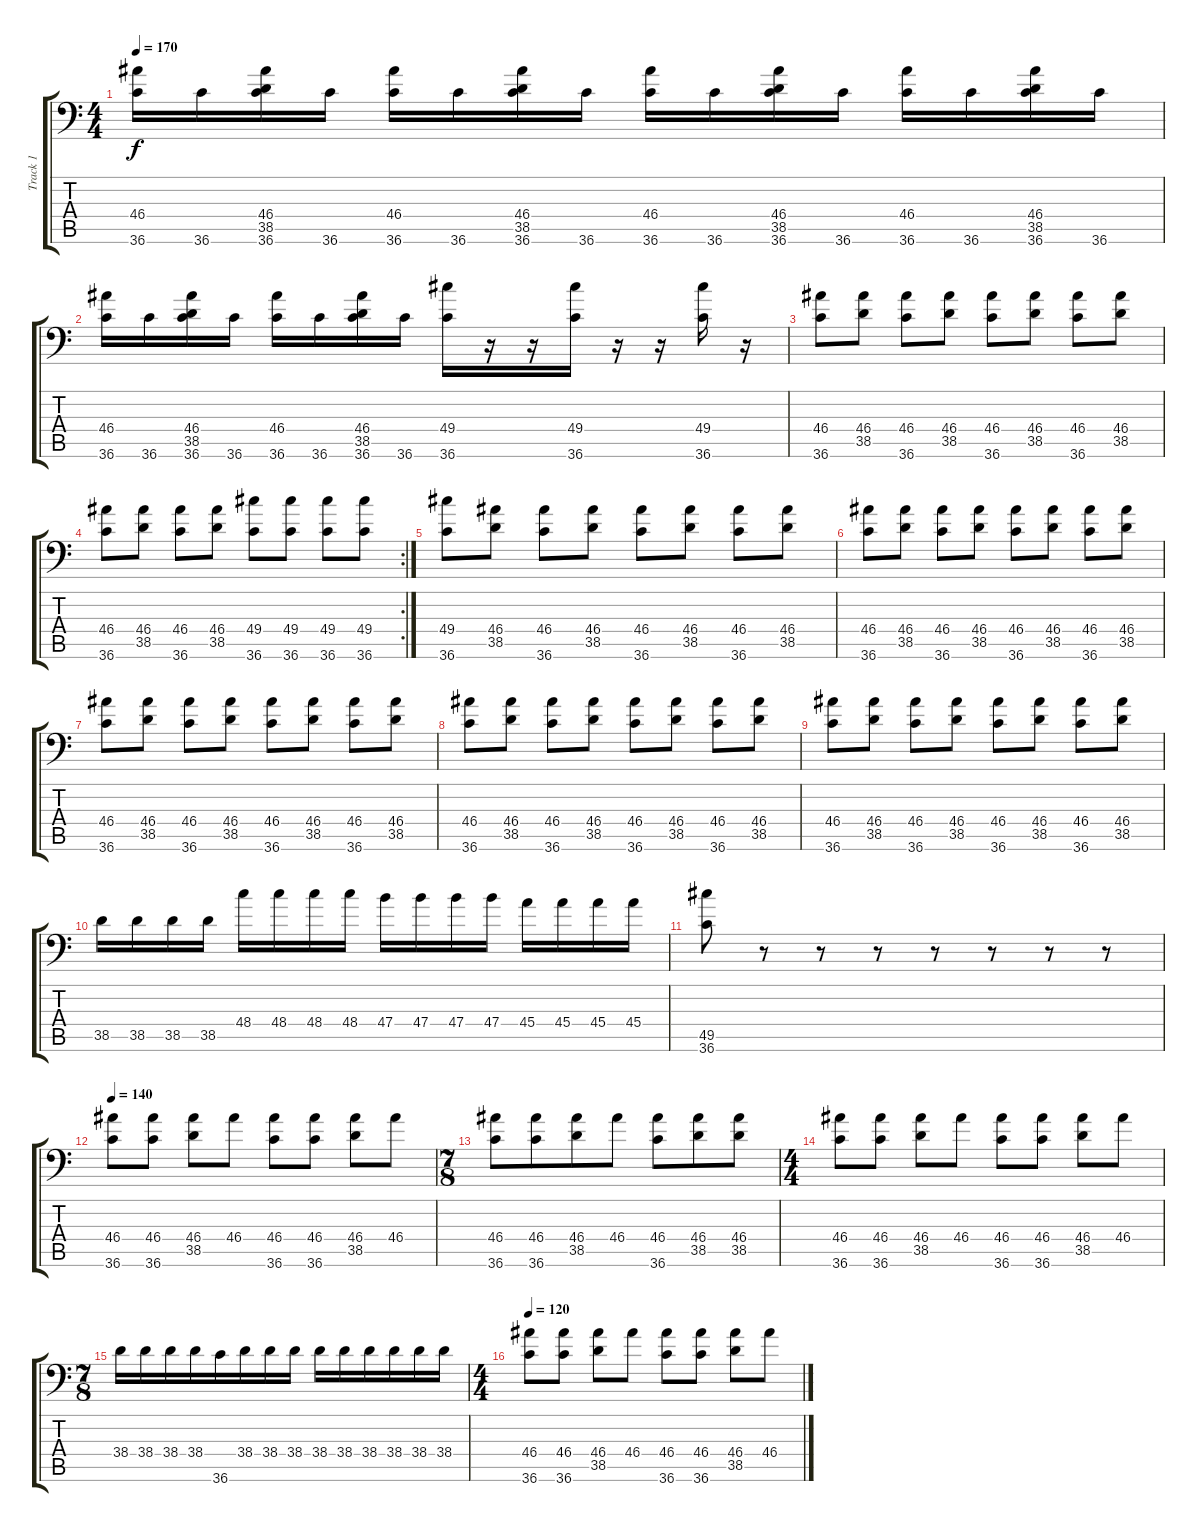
\track ("Track 1" "Track 1") {instrument acousticgrandpiano}
\staff {score tabs}
\tuning (C-1 C-1 C-1 C-1 C-1 C-1) {hide}
\ts (4 4)
\tempo 170
\clef f4
\ks c
(46.4 36.6).16{dy f} 36.6.16 (46.4 38.5 36.6).16 36.6.16 (46.4 36.6).16 36.6.16 (46.4 38.5 36.6).16 36.6.16 (46.4 36.6).16 36.6.16 (46.4 38.5 36.6).16 36.6.16 (46.4 36.6).16 36.6.16 (46.4 38.5 36.6).16 36.6.16 |
(46.4 36.6).16 36.6.16 (46.4 38.5 36.6).16 36.6.16 (46.4 36.6).16 36.6.16 (46.4 38.5 36.6).16 36.6.16 (49.4 36.6).16 r.16 r.16 (49.4 36.6).16 r.16 r.16 (49.4 36.6).16 r.16 |
(46.4 36.6).8 (46.4 38.5).8 (46.4 36.6).8 (46.4 38.5).8 (46.4 36.6).8 (46.4 38.5).8 (46.4 36.6).8 (46.4 38.5).8 |
\rc 2
(46.4 36.6).8 (46.4 38.5).8 (46.4 36.6).8 (46.4 38.5).8 (49.4 36.6).8 (49.4 36.6).8 (49.4 36.6).8 (49.4 36.6).8 |
(49.4 36.6).8 (46.4 38.5).8 (46.4 36.6).8 (46.4 38.5).8 (46.4 36.6).8 (46.4 38.5).8 (46.4 36.6).8 (46.4 38.5).8 |
(46.4 36.6).8 (46.4 38.5).8 (46.4 36.6).8 (46.4 38.5).8 (46.4 36.6).8 (46.4 38.5).8 (46.4 36.6).8 (46.4 38.5).8 |
(46.4 36.6).8 (46.4 38.5).8 (46.4 36.6).8 (46.4 38.5).8 (46.4 36.6).8 (46.4 38.5).8 (46.4 36.6).8 (46.4 38.5).8 |
(46.4 36.6).8 (46.4 38.5).8 (46.4 36.6).8 (46.4 38.5).8 (46.4 36.6).8 (46.4 38.5).8 (46.4 36.6).8 (46.4 38.5).8 |
(46.4 36.6).8 (46.4 38.5).8 (46.4 36.6).8 (46.4 38.5).8 (46.4 36.6).8 (46.4 38.5).8 (46.4 36.6).8 (46.4 38.5).8 |
38.5.16 38.5.16 38.5.16 38.5.16 48.4.16 48.4.16 48.4.16 48.4.16 47.4.16 47.4.16 47.4.16 47.4.16 45.4.16 45.4.16 45.4.16 45.4.16 |
(49.5 36.6).8 r.8 r.8 r.8 r.8 r.8 r.8 r.8 |
\tempo 140
(46.4 36.6).8 (46.4 36.6).8 (46.4 38.5).8 46.4.8 (46.4 36.6).8 (46.4 36.6).8 (46.4 38.5).8 46.4.8 |
\ts (7 8)
(46.4 36.6).8 (46.4 36.6).8 (46.4 38.5).8 46.4.8 (46.4 36.6).8 (46.4 38.5).8 (46.4 38.5).8 |
\ts (4 4)
(46.4 36.6).8 (46.4 36.6).8 (46.4 38.5).8 46.4.8 (46.4 36.6).8 (46.4 36.6).8 (46.4 38.5).8 46.4.8 |
\ts (7 8)
38.4.16 38.4.16 38.4.16 38.4.16 36.6.16 38.4.16 38.4.16 38.4.16 38.4.16 38.4.16 38.4.16 38.4.16 38.4.16 38.4.16 |
\ts (4 4)
\tempo 120
(46.4 36.6).8 (46.4 36.6).8 (46.4 38.5).8 46.4.8 (46.4 36.6).8 (46.4 36.6).8 (46.4 38.5).8 46.4.8
